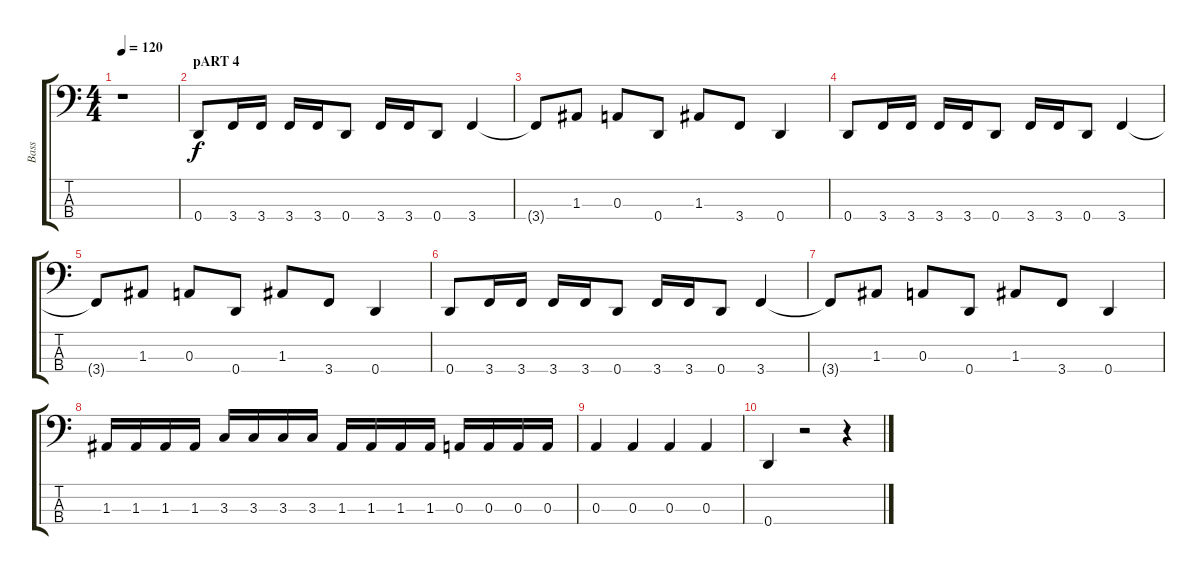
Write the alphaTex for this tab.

\track ("Bass" "Bass") {instrument electricbasspick}
\staff {score tabs}
\tuning (G2 D2 A1 D1) {hide}
\ts (4 4)
\tempo 120
\clef f4
\ks c
r.1{dy f} |
\section ("" "pART 4")
0.4.8 3.4.16 3.4.16 3.4.16 3.4.16 0.4.8 3.4.16 3.4.16 0.4.8 3.4.4 |
3.4{t}.8 1.3.8 0.3.8 0.4.8 1.3.8 3.4.8 0.4.4 |
0.4.8 3.4.16 3.4.16 3.4.16 3.4.16 0.4.8 3.4.16 3.4.16 0.4.8 3.4.4 |
3.4{t}.8 1.3.8 0.3.8 0.4.8 1.3.8 3.4.8 0.4.4 |
0.4.8 3.4.16 3.4.16 3.4.16 3.4.16 0.4.8 3.4.16 3.4.16 0.4.8 3.4.4 |
3.4{t}.8 1.3.8 0.3.8 0.4.8 1.3.8 3.4.8 0.4.4 |
1.3.16 1.3.16 1.3.16 1.3.16 3.3.16 3.3.16 3.3.16 3.3.16 1.3.16 1.3.16 1.3.16 1.3.16 0.3.16 0.3.16 0.3.16 0.3.16 |
0.3.4 0.3.4 0.3.4 0.3.4 |
0.4.4 r.2 r.4
